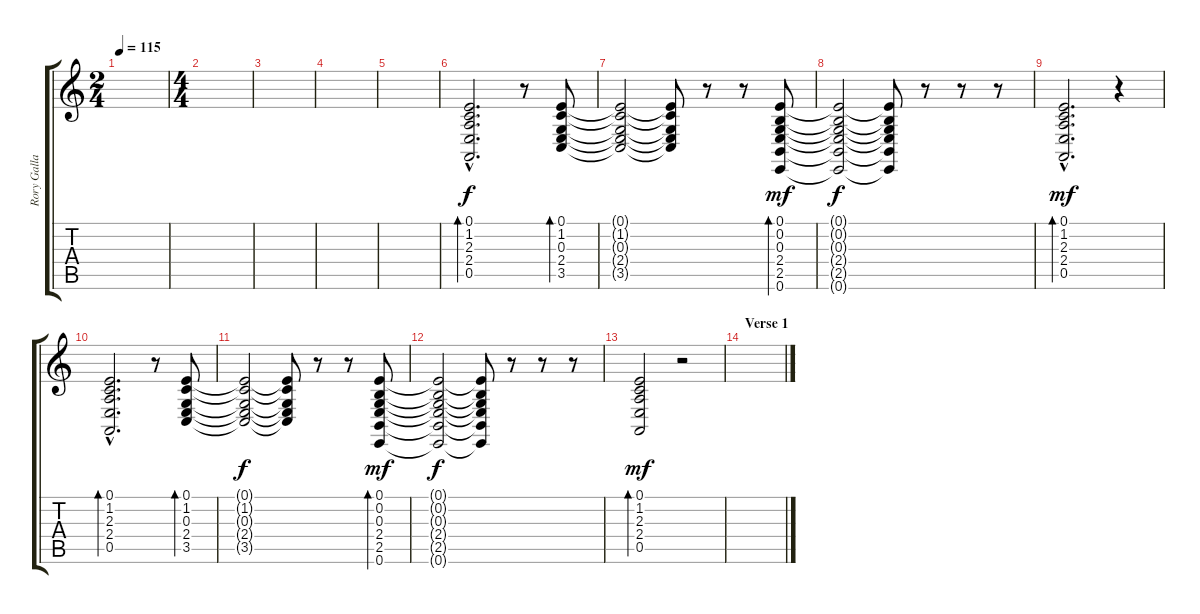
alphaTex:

\track ("Rory Gallagher (Rhythm 3 Guitar Effects)" "Rory Galla") {instrument fx1rain}
\staff {score tabs}
\tuning (E4 B3 G3 D3 A2 E2) {hide}
\ts (2 4)
\tempo 115
\clef g2
\ks c
|
\ts (4 4)
|
|
|
|
(0.1{hac} 1.2{hac} 2.3{hac} 2.4{hac} 0.5{hac}).2{d bd 240} r.8 (0.1 1.2 0.3 2.4 3.5).8{bd 240} |
(0.1{t} 1.2{t} 0.3{t} 2.4{t} 3.5{t}).2{dy f} (0.1{t} 1.2{t} 0.3{t} 2.4{t} 3.5{t}).8 r.8 r.8 (0.1 0.2 0.3 2.4 2.5 0.6).8{bd 240 dy mf} |
(0.1{t} 0.2{t} 0.3{t} 2.4{t} 2.5{t} 0.6{t}).2{dy f} (0.1{t} 0.2{t} 0.3{t} 2.4{t} 2.5{t} 0.6{t}).8 r.8 r.8 r.8 |
(0.1{hac} 1.2{hac} 2.3{hac} 2.4{hac} 0.5{hac}).2{d bd 240 dy mf} r.4 |
(0.1{hac} 1.2{hac} 2.3{hac} 2.4{hac} 0.5{hac}).2{d bd 240} r.8 (0.1 1.2 0.3 2.4 3.5).8{bd 240} |
(0.1{t} 1.2{t} 0.3{t} 2.4{t} 3.5{t}).2{dy f} (0.1{t} 1.2{t} 0.3{t} 2.4{t} 3.5{t}).8 r.8 r.8 (0.1 0.2 0.3 2.4 2.5 0.6).8{bd 240 dy mf} |
(0.1{t} 0.2{t} 0.3{t} 2.4{t} 2.5{t} 0.6{t}).2{dy f} (0.1{t} 0.2{t} 0.3{t} 2.4{t} 2.5{t} 0.6{t}).8 r.8 r.8 r.8 |
(0.1 1.2 2.3 2.4 0.5).2{bd 240 dy mf} r.2 |
\section ("" "Verse 1")
